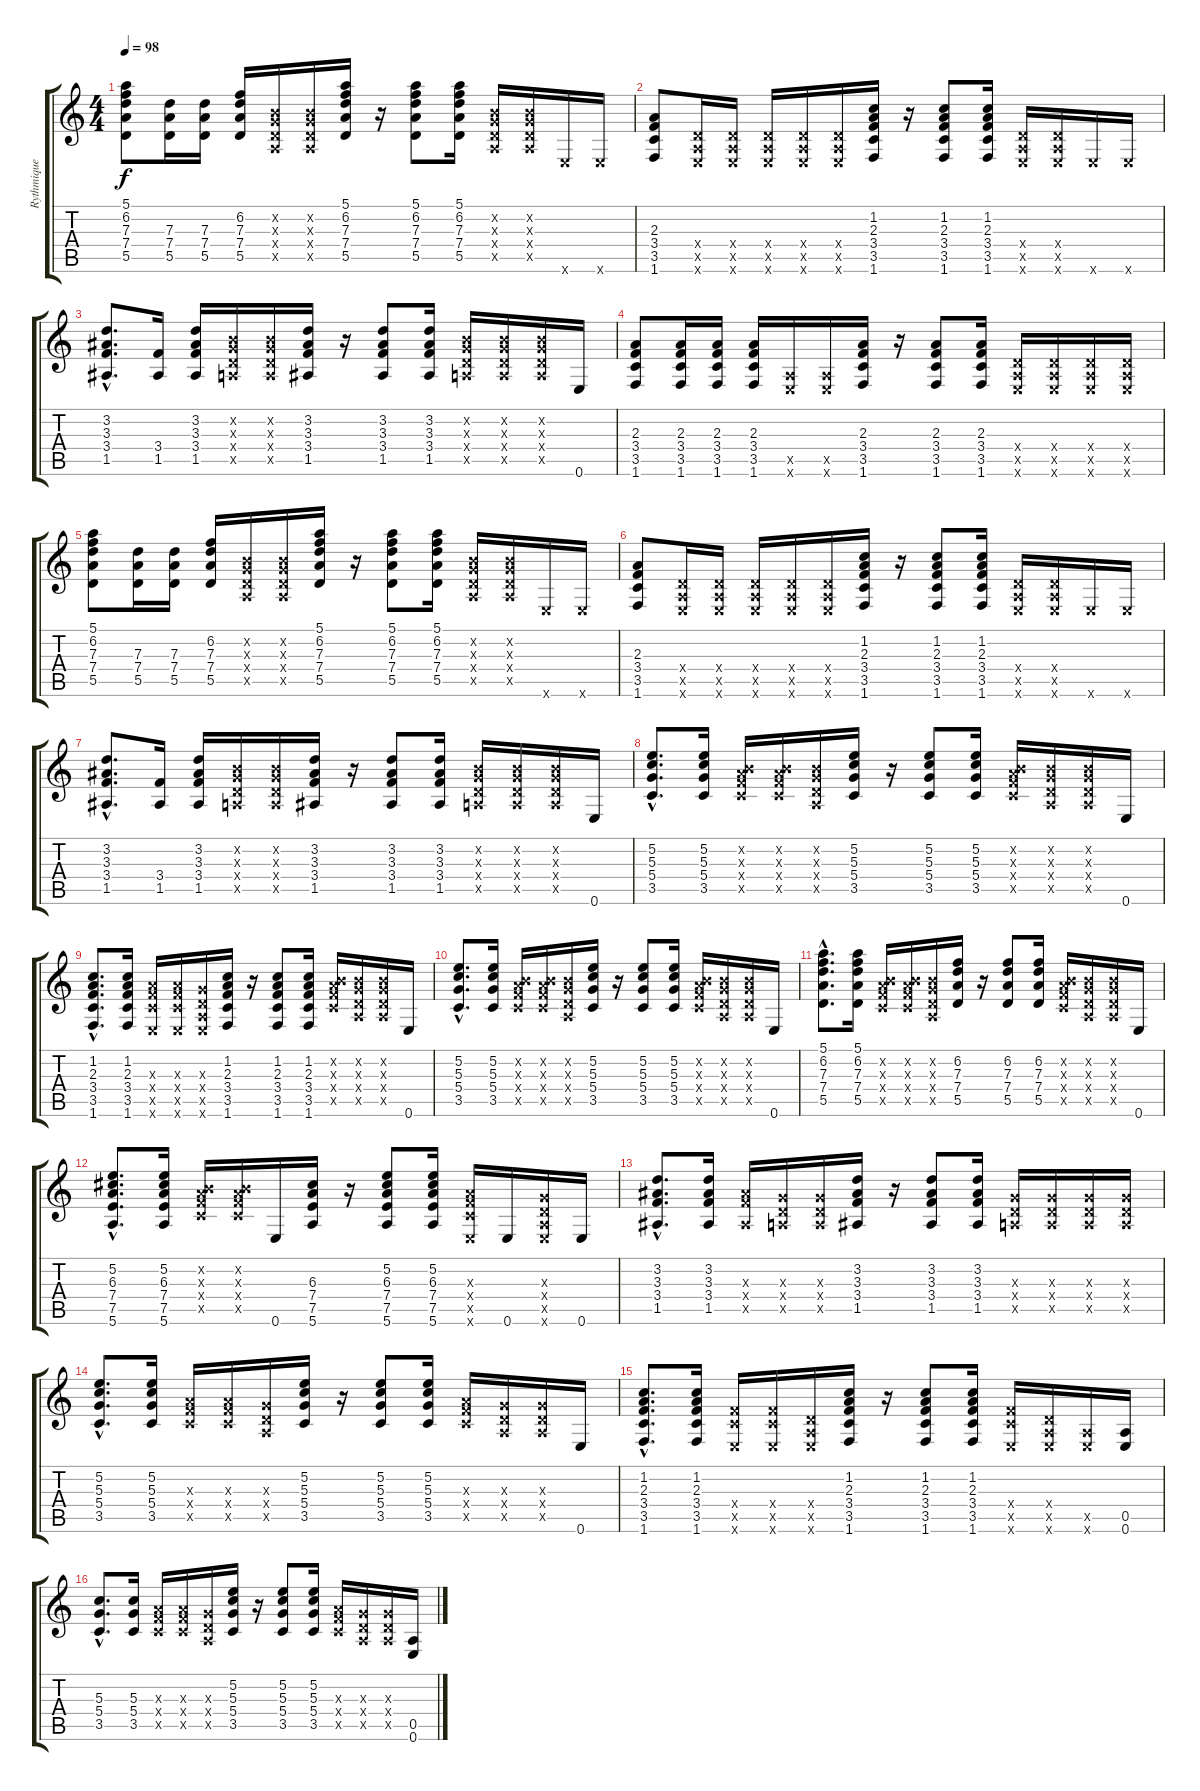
\track ("Rythmique" "Rythmique") {instrument acousticguitarnylon}
\staff {score tabs}
\tuning (E4 B3 G3 D3 A2 E2) {hide}
\ts (4 4)
\tempo 98
\clef g2
\ks c
(5.1 6.2 7.3 7.4 5.5).8{dy f} (7.3 7.4 5.5).16 (7.3 7.4 5.5).16 (6.2 7.3 7.4 5.5).16 (0.2{x} 0.3{x} 0.4{x} 0.5{x}).16 (0.2{x} 0.3{x} 0.4{x} 0.5{x}).16 (5.1 6.2 7.3 7.4 5.5).16 r.16 (5.1 6.2 7.3 7.4 5.5).8 (5.1 6.2 7.3 7.4 5.5).16 (0.2{x} 0.3{x} 0.4{x} 0.5{x}).16 (0.2{x} 0.3{x} 0.4{x} 0.5{x}).16 0.6{x}.16 0.6{x}.16 |
(2.3 3.4 3.5 1.6).8 (0.4{x} 0.5{x} 0.6{x}).16 (0.4{x} 0.5{x} 0.6{x}).16 (0.4{x} 0.5{x} 0.6{x}).16 (0.4{x} 0.5{x} 0.6{x}).16 (0.4{x} 0.5{x} 0.6{x}).16 (1.2 2.3 3.4 3.5 1.6).16 r.16 (1.2 2.3 3.4 3.5 1.6).8 (1.2 2.3 3.4 3.5 1.6).16 (0.4{x} 0.5{x} 0.6{x}).16 (0.4{x} 0.5{x} 0.6{x}).16 0.6{x}.16 0.6{x}.16 |
(3.2{hac} 3.3{hac} 3.4{hac} 1.5{hac}).8{d} (3.4 1.5).16 (3.2 3.3 3.4 1.5).16 (0.2{x} 0.3{x} 0.4{x} 0.5{x}).16 (0.2{x} 0.3{x} 0.4{x} 0.5{x}).16 (3.2 3.3 3.4 1.5).16 r.16 (3.2 3.3 3.4 1.5).8 (3.2 3.3 3.4 1.5).16 (0.2{x} 0.3{x} 0.4{x} 0.5{x}).16 (0.2{x} 0.3{x} 0.4{x} 0.5{x}).16 (0.2{x} 0.3{x} 0.4{x} 0.5{x}).16 0.6.16 |
(2.3 3.4 3.5 1.6).8 (2.3 3.4 3.5 1.6).16 (2.3 3.4 3.5 1.6).16 (2.3 3.4 3.5 1.6).16 (0.5{x} 0.6{x}).16 (0.5{x} 0.6{x}).16 (2.3 3.4 3.5 1.6).16 r.16 (2.3 3.4 3.5 1.6).8 (2.3 3.4 3.5 1.6).16 (0.4{x} 0.5{x} 0.6{x}).16 (0.4{x} 0.5{x} 0.6{x}).16 (0.4{x} 0.5{x} 0.6{x}).16 (0.4{x} 0.5{x} 0.6{x}).16 |
(5.1 6.2 7.3 7.4 5.5).8 (7.3 7.4 5.5).16 (7.3 7.4 5.5).16 (6.2 7.3 7.4 5.5).16 (0.2{x} 0.3{x} 0.4{x} 0.5{x}).16 (0.2{x} 0.3{x} 0.4{x} 0.5{x}).16 (5.1 6.2 7.3 7.4 5.5).16 r.16 (5.1 6.2 7.3 7.4 5.5).8 (5.1 6.2 7.3 7.4 5.5).16 (0.2{x} 0.3{x} 0.4{x} 0.5{x}).16 (0.2{x} 0.3{x} 0.4{x} 0.5{x}).16 0.6{x}.16 0.6{x}.16 |
(2.3 3.4 3.5 1.6).8 (0.4{x} 0.5{x} 0.6{x}).16 (0.4{x} 0.5{x} 0.6{x}).16 (0.4{x} 0.5{x} 0.6{x}).16 (0.4{x} 0.5{x} 0.6{x}).16 (0.4{x} 0.5{x} 0.6{x}).16 (1.2 2.3 3.4 3.5 1.6).16 r.16 (1.2 2.3 3.4 3.5 1.6).8 (1.2 2.3 3.4 3.5 1.6).16 (0.4{x} 0.5{x} 0.6{x}).16 (0.4{x} 0.5{x} 0.6{x}).16 0.6{x}.16 0.6{x}.16 |
(3.2{hac} 3.3{hac} 3.4{hac} 1.5{hac}).8{d} (3.4 1.5).16 (3.2 3.3 3.4 1.5).16 (0.2{x} 0.3{x} 0.4{x} 0.5{x}).16 (0.2{x} 0.3{x} 0.4{x} 0.5{x}).16 (3.2 3.3 3.4 1.5).16 r.16 (3.2 3.3 3.4 1.5).8 (3.2 3.3 3.4 1.5).16 (0.2{x} 0.3{x} 0.4{x} 0.5{x}).16 (0.2{x} 0.3{x} 0.4{x} 0.5{x}).16 (0.2{x} 0.3{x} 0.4{x} 0.5{x}).16 0.6.16 |
(5.2{hac} 5.3{hac} 5.4{hac} 3.5{hac}).8{d} (5.2 5.3 5.4 3.5).16 (0.2{x} 2.3{x} 3.4{x} 3.5{x}).16 (0.2{x} 2.3{x} 3.4{x} 3.5{x}).16 (0.2{x} 0.3{x} 0.4{x} 0.5{x}).16 (5.2 5.3 5.4 3.5).16 r.16 (5.2 5.3 5.4 3.5).8 (5.2 5.3 5.4 3.5).16 (0.2{x} 2.3{x} 3.4{x} 3.5{x}).16 (0.2{x} 0.3{x} 0.4{x} 0.5{x}).16 (0.2{x} 0.3{x} 0.4{x} 0.5{x}).16 0.6.16 |
(1.2{hac} 2.3{hac} 3.4{hac} 3.5{hac} 1.6{hac}).8{d} (1.2 2.3 3.4 3.5 1.6).16 (2.3{x} 3.4{x} 3.5{x} 0.6{x}).16 (2.3{x} 3.4{x} 3.5{x} 0.6{x}).16 (0.3{x} 0.4{x} 0.5{x} 0.6{x}).16 (1.2 2.3 3.4 3.5 1.6).16 r.16 (1.2 2.3 3.4 3.5 1.6).8 (1.2 2.3 3.4 3.5 1.6).16 (0.2{x} 2.3{x} 3.4{x} 3.5{x}).16 (0.2{x} 0.3{x} 0.4{x} 0.5{x}).16 (0.2{x} 0.3{x} 0.4{x} 0.5{x}).16 0.6.16 |
(5.2{hac} 5.3{hac} 5.4{hac} 3.5{hac}).8{d} (5.2 5.3 5.4 3.5).16 (0.2{x} 2.3{x} 3.4{x} 3.5{x}).16 (0.2{x} 2.3{x} 3.4{x} 3.5{x}).16 (0.2{x} 0.3{x} 0.4{x} 0.5{x}).16 (5.2 5.3 5.4 3.5).16 r.16 (5.2 5.3 5.4 3.5).8 (5.2 5.3 5.4 3.5).16 (0.2{x} 2.3{x} 3.4{x} 3.5{x}).16 (0.2{x} 0.3{x} 0.4{x} 0.5{x}).16 (0.2{x} 0.3{x} 0.4{x} 0.5{x}).16 0.6.16 |
(5.1{hac} 6.2{hac} 7.3{hac} 7.4{hac} 5.5{hac}).8{d} (5.1 6.2 7.3 7.4 5.5).16 (0.2{x} 2.3{x} 3.4{x} 3.5{x}).16 (0.2{x} 2.3{x} 3.4{x} 3.5{x}).16 (0.2{x} 0.3{x} 0.4{x} 0.5{x}).16 (6.2 7.3 7.4 5.5).16 r.16 (6.2 7.3 7.4 5.5).8 (6.2 7.3 7.4 5.5).16 (0.2{x} 2.3{x} 3.4{x} 3.5{x}).16 (0.2{x} 0.3{x} 0.4{x} 0.5{x}).16 (0.2{x} 0.3{x} 0.4{x} 0.5{x}).16 0.6.16 |
(5.2{hac} 6.3{hac} 7.4{hac} 7.5{hac} 5.6{hac}).8{d} (5.2 6.3 7.4 7.5 5.6).16 (0.2{x} 2.3{x} 3.4{x} 3.5{x}).16 (0.2{x} 2.3{x} 3.4{x} 3.5{x}).16 0.6.16 (6.3 7.4 7.5 5.6).16 r.16 (5.2 6.3 7.4 7.5 5.6).8 (5.2 6.3 7.4 7.5 5.6).16 (2.3{x} 3.4{x} 3.5{x} 0.6{x}).16 0.6.16 (0.3{x} 0.4{x} 0.5{x} 0.6{x}).16 0.6.16 |
(3.2{hac} 3.3{hac} 3.4{hac} 1.5{hac}).8{d} (3.2 3.3 3.4 1.5).16 (3.3{x} 3.4{x} 1.5{x}).16 (0.3{x} 0.4{x} 0.5{x}).16 (0.3{x} 0.4{x} 0.5{x}).16 (3.2 3.3 3.4 1.5).16 r.16 (3.2 3.3 3.4 1.5).8 (3.2 3.3 3.4 1.5).16 (0.3{x} 0.4{x} 0.5{x}).16 (0.3{x} 0.4{x} 0.5{x}).16 (0.3{x} 0.4{x} 0.5{x}).16 (0.3{x} 0.4{x} 0.5{x}).16 |
(5.2{hac} 5.3{hac} 5.4{hac} 3.5{hac}).8{d} (5.2 5.3 5.4 3.5).16 (2.3{x} 3.4{x} 3.5{x}).16 (2.3{x} 3.4{x} 3.5{x}).16 (0.3{x} 0.4{x} 0.5{x}).16 (5.2 5.3 5.4 3.5).16 r.16 (5.2 5.3 5.4 3.5).8 (5.2 5.3 5.4 3.5).16 (2.3{x} 3.4{x} 3.5{x}).16 (0.3{x} 0.4{x} 0.5{x}).16 (0.3{x} 0.4{x} 0.5{x}).16 0.6.16 |
(1.2{hac} 2.3{hac} 3.4{hac} 3.5{hac} 1.6{hac}).8{d} (1.2 2.3 3.4 3.5 1.6).16 (3.4{x} 3.5{x} 0.6{x}).16 (3.4{x} 3.5{x} 0.6{x}).16 (0.4{x} 0.5{x} 0.6{x}).16 (1.2 2.3 3.4 3.5 1.6).16 r.16 (1.2 2.3 3.4 3.5 1.6).8 (1.2 2.3 3.4 3.5 1.6).16 (3.4{x} 3.5{x} 0.6{x}).16 (0.4{x} 0.5{x} 0.6{x}).16 (0.5{x} 0.6{x}).16 (0.5 0.6).16 |
(5.3{hac} 5.4{hac} 3.5{hac}).8{d} (5.3 5.4 3.5).16 (2.3{x} 3.4{x} 3.5{x}).16 (2.3{x} 3.4{x} 3.5{x}).16 (0.3{x} 0.4{x} 0.5{x}).16 (5.2 5.3 5.4 3.5).16 r.16 (5.2 5.3 5.4 3.5).8 (5.2 5.3 5.4 3.5).16 (2.3{x} 3.4{x} 3.5{x}).16 (0.3{x} 0.4{x} 0.5{x}).16 (0.3{x} 0.4{x} 0.5{x}).16 (0.5 0.6).16
